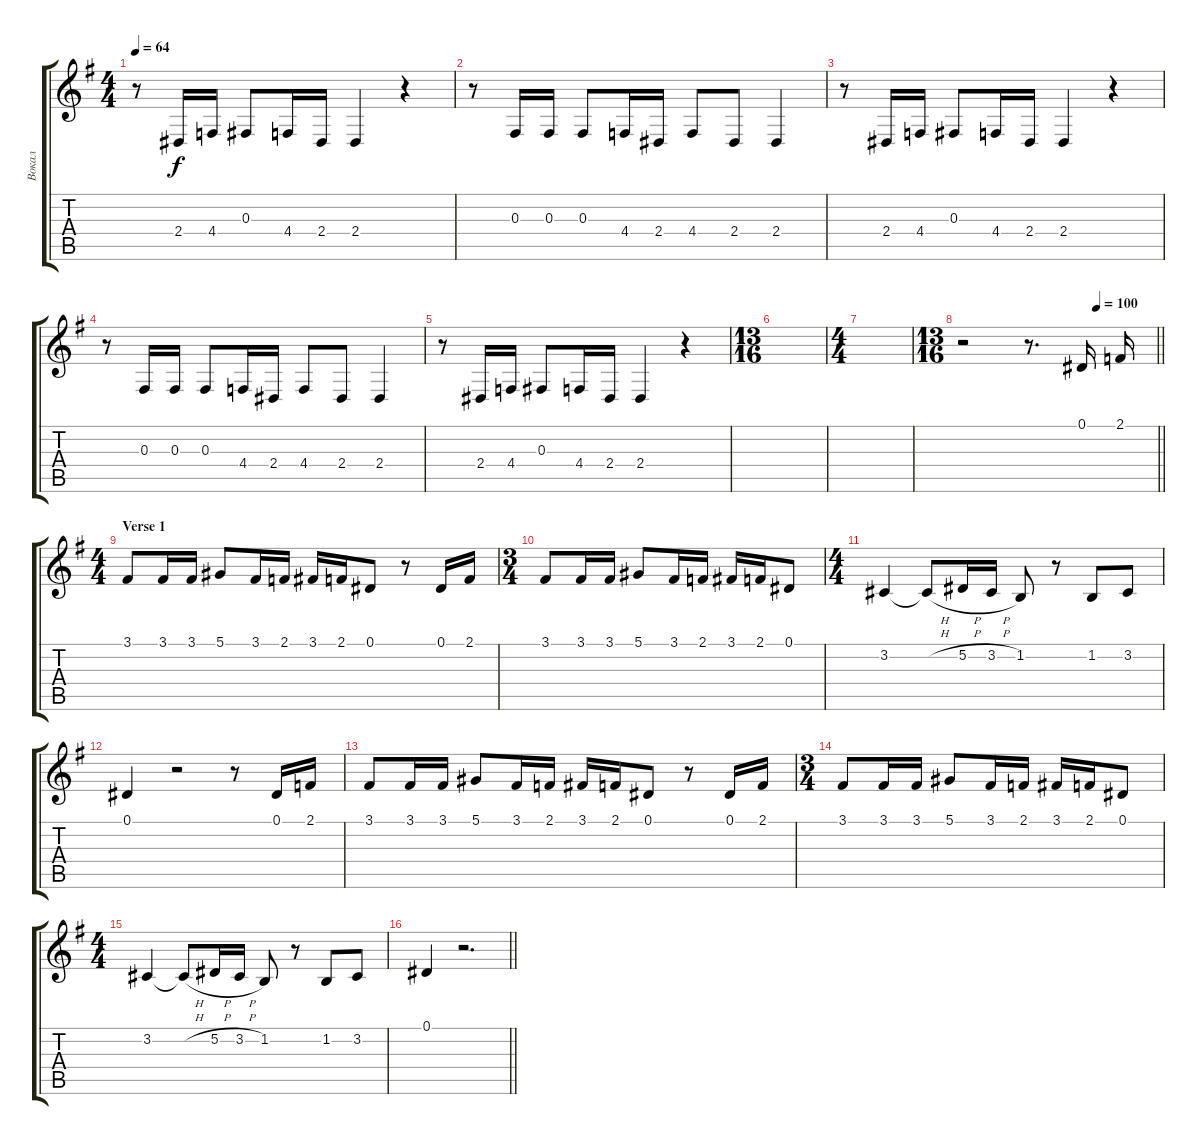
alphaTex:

\track ("Вокал" "Вокал") {instrument trumpet}
\staff {score tabs}
\tuning (Eb4 Bb3 Gb3 Db3 Ab2 Eb2) {hide}
\ts (4 4)
\tempo 64
\clef g2
\ks eminor
r.8{dy f} 2.4.16 4.4.16 0.3.8 4.4.16 2.4.16 2.4.4 r.4 |
r.8 0.3.16 0.3.16 0.3.8 4.4.16 2.4.16 4.4.8 2.4.8 2.4.4 |
r.8 2.4.16 4.4.16 0.3.8 4.4.16 2.4.16 2.4.4 r.4 |
r.8 0.3.16 0.3.16 0.3.8 4.4.16 2.4.16 4.4.8 2.4.8 2.4.4 |
r.8 2.4.16 4.4.16 0.3.8 4.4.16 2.4.16 2.4.4 r.4 |
\ts (13 16)
|
\ts (4 4)
|
\ts (13 16)
\tempo (100 0.6923076923076923)
\barLineRight lightlight
r.2 r.8{d} 0.1.16 2.1.16 |
\ts (4 4)
\section ("" "Verse 1")
3.1.8 3.1.16 3.1.16 5.1.8 3.1.16 2.1.16 3.1.16 2.1.16 0.1.8 r.8 0.1.16 2.1.16 |
\ts (3 4)
3.1.8 3.1.16 3.1.16 5.1.8 3.1.16 2.1.16 3.1.16 2.1.16 0.1.8 |
\ts (4 4)
3.2.4 3.2{h t}.8 5.2{h}.16 3.2{h}.16 1.2.8 r.8 1.2.8 3.2.8 |
0.1.4 r.2 r.8 0.1.16 2.1.16 |
3.1.8 3.1.16 3.1.16 5.1.8 3.1.16 2.1.16 3.1.16 2.1.16 0.1.8 r.8 0.1.16 2.1.16 |
\ts (3 4)
3.1.8 3.1.16 3.1.16 5.1.8 3.1.16 2.1.16 3.1.16 2.1.16 0.1.8 |
\ts (4 4)
3.2.4 3.2{h t}.8 5.2{h}.16 3.2{h}.16 1.2.8 r.8 1.2.8 3.2.8 |
\barLineRight lightlight
0.1.4 r.2{d}
